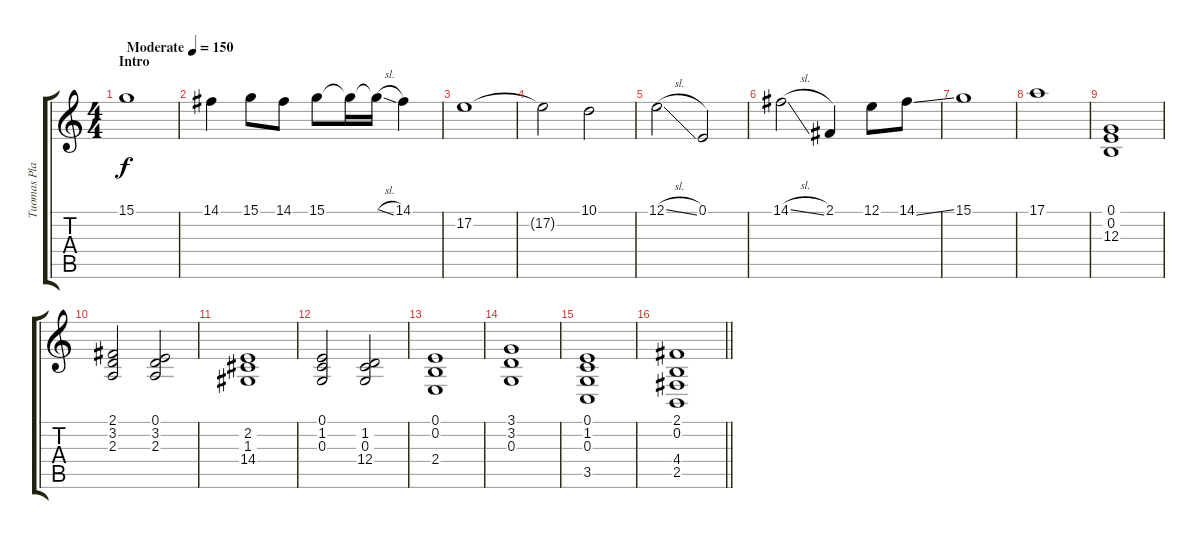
\track ("Tuomas Planman" "Tuomas Pla") {instrument lead2sawtooth}
\staff {score tabs}
\tuning (E4 B3 G3 D3 A2 E2) {hide}
\ts (4 4)
\section ("" "Intro")
\tempo (150 "Moderate")
\clef g2
\ks c
15.1.1{dy f volume 8 instrument lead2sawtooth} |
14.1.4{volume 15} 15.1.8 14.1.8 15.1.8 15.1{t}.16 15.1{sl t}.16 14.1.4 |
17.2.1 |
17.2{t}.2 10.1.2 |
12.1{sl}.2 0.1.2 |
14.1{sl}.2 2.1.4 12.1.8 14.1{ss}.8 |
15.1.1 |
17.1.1 |
(0.1 0.2 12.3).1{instrument choiraahs} |
(2.1 3.2 2.3).2 (0.1 3.2 2.3).2 |
(2.2 1.3 14.4).1 |
(0.1 1.2 0.3).2 (1.2 0.3 12.4).2 |
(0.1 0.2 2.4).1 |
(3.1 3.2 0.3).1 |
(0.1 1.2 0.3 3.5).1 |
\barLineRight lightlight
(2.1 0.2 4.4 2.5).1
